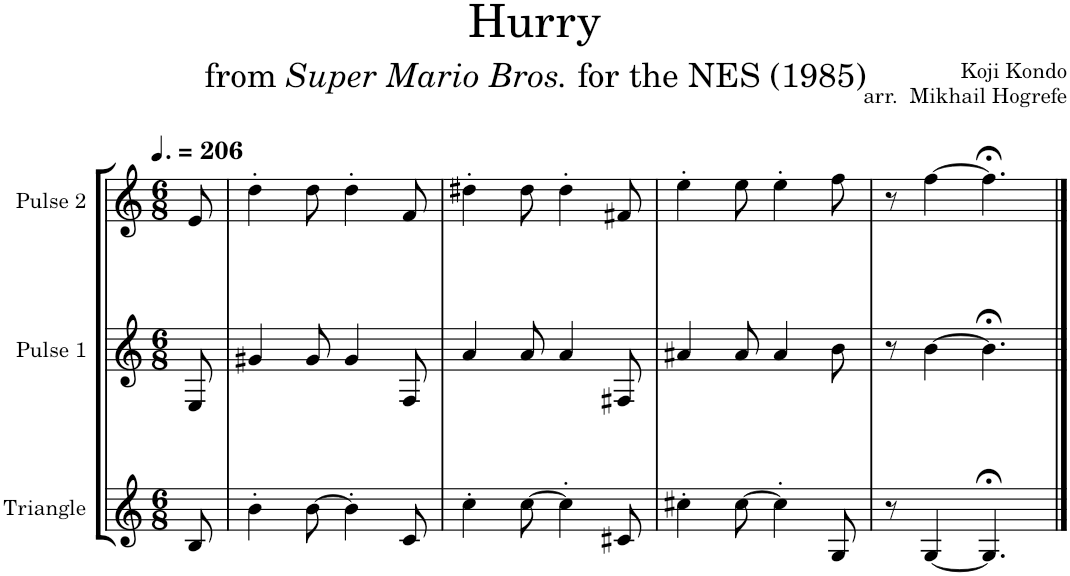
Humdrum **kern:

**kern	**kern	**kern
*part3	*part2	*part1
*staff3	*staff2	*staff1
*I"Triangle	*I"Pulse 1	*I"Pulse 2
*I'Tr.	*I'P. 1	*I'P. 2
*clefG2	*clefG2	*clefG2
*k[]	*k[]	*k[]
*M6/8	*M6/8	*M6/8
*MM309	*MM309	*MM309
=	=	=
8B/	8E/	8e/
=1	=1	=1
4b'\	4g#X/	4dd'\
[8b\	8g#/	8dd\
4b'\]	4g#/	4dd'\
8c/	8F/	8f/
=2	=2	=2
4cc'\	4a/	4dd#X'\
[8cc\	8a/	8dd#\
4cc'\]	4a/	4dd#'\
8c#X/	8F#X/	8f#X/
=3	=3	=3
4cc#X'\	4a#X/	4ee'\
[8cc#\	8a#/	8ee\
4cc#'\]	4a#/	4ee'\
8G/	8b\	8ff\
=4	=4	=4
8r	8r	8r
[4G/	[4b\	[4ff\
4.G;</]	4.b;<\]	4.ff;<\]
==	==	==
*-	*-	*-
